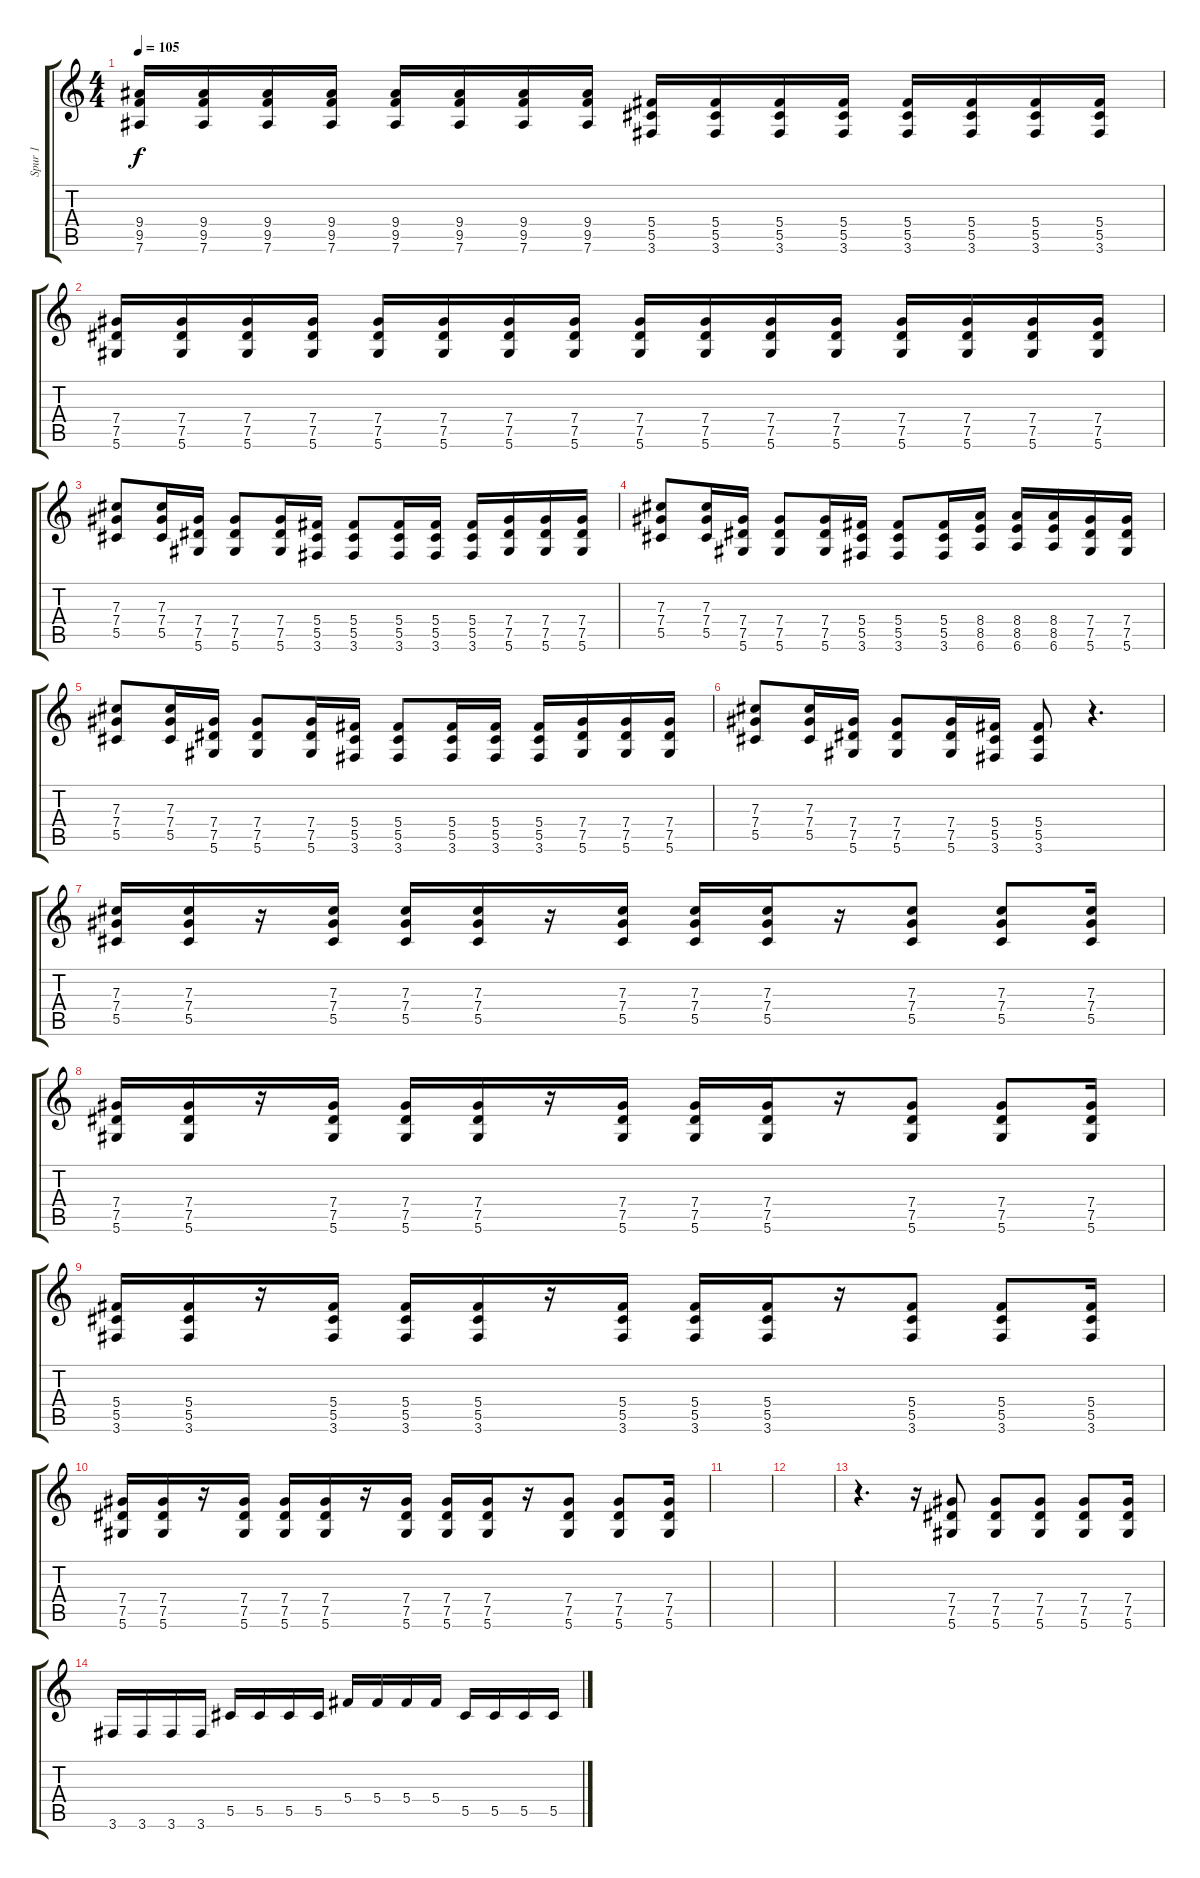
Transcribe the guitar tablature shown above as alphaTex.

\track ("Spur 1" "Spur 1") {instrument distortionguitar}
\staff {score tabs}
\tuning (Eb4 Bb3 Gb3 Db3 Ab2 Eb2) {hide}
\ts (4 4)
\tempo 105
\clef g2
\ks c
(9.4 9.5 7.6).16{dy f} (9.4 9.5 7.6).16 (9.4 9.5 7.6).16 (9.4 9.5 7.6).16 (9.4 9.5 7.6).16 (9.4 9.5 7.6).16 (9.4 9.5 7.6).16 (9.4 9.5 7.6).16 (5.4 5.5 3.6).16 (5.4 5.5 3.6).16 (5.4 5.5 3.6).16 (5.4 5.5 3.6).16 (5.4 5.5 3.6).16 (5.4 5.5 3.6).16 (5.4 5.5 3.6).16 (5.4 5.5 3.6).16 |
(7.4 7.5 5.6).16{volume 8} (7.4 7.5 5.6).16 (7.4 7.5 5.6).16 (7.4 7.5 5.6).16 (7.4 7.5 5.6).16 (7.4 7.5 5.6).16 (7.4 7.5 5.6).16 (7.4 7.5 5.6).16 (7.4 7.5 5.6).16 (7.4 7.5 5.6).16 (7.4 7.5 5.6).16 (7.4 7.5 5.6).16 (7.4 7.5 5.6).16 (7.4 7.5 5.6).16 (7.4 7.5 5.6).16 (7.4 7.5 5.6).16 |
(7.3 7.4 5.5).8{volume 13} (7.3 7.4 5.5).16 (7.4 7.5 5.6).16 (7.4 7.5 5.6).8 (7.4 7.5 5.6).16 (5.4 5.5 3.6).16 (5.4 5.5 3.6).8 (5.4 5.5 3.6).16 (5.4 5.5 3.6).16 (5.4 5.5 3.6).16 (7.4 7.5 5.6).16 (7.4 7.5 5.6).16 (7.4 7.5 5.6).16 |
(7.3 7.4 5.5).8 (7.3 7.4 5.5).16 (7.4 7.5 5.6).16 (7.4 7.5 5.6).8 (7.4 7.5 5.6).16 (5.4 5.5 3.6).16 (5.4 5.5 3.6).8 (5.4 5.5 3.6).16 (8.4 8.5 6.6).16 (8.4 8.5 6.6).16 (8.4 8.5 6.6).16 (7.4 7.5 5.6).16 (7.4 7.5 5.6).16 |
(7.3 7.4 5.5).8 (7.3 7.4 5.5).16 (7.4 7.5 5.6).16 (7.4 7.5 5.6).8 (7.4 7.5 5.6).16 (5.4 5.5 3.6).16 (5.4 5.5 3.6).8 (5.4 5.5 3.6).16 (5.4 5.5 3.6).16 (5.4 5.5 3.6).16 (7.4 7.5 5.6).16 (7.4 7.5 5.6).16 (7.4 7.5 5.6).16 |
(7.3 7.4 5.5).8 (7.3 7.4 5.5).16 (7.4 7.5 5.6).16 (7.4 7.5 5.6).8 (7.4 7.5 5.6).16 (5.4 5.5 3.6).16 (5.4 5.5 3.6).8 r.4{d} |
(7.3 7.4 5.5).16 (7.3 7.4 5.5).16 r.16 (7.3 7.4 5.5).16 (7.3 7.4 5.5).16 (7.3 7.4 5.5).16 r.16 (7.3 7.4 5.5).16 (7.3 7.4 5.5).16 (7.3 7.4 5.5).16 r.16 (7.3 7.4 5.5).8 (7.3 7.4 5.5).8 (7.3 7.4 5.5).16 |
(7.4 7.5 5.6).16 (7.4 7.5 5.6).16 r.16 (7.4 7.5 5.6).16 (7.4 7.5 5.6).16 (7.4 7.5 5.6).16 r.16 (7.4 7.5 5.6).16 (7.4 7.5 5.6).16 (7.4 7.5 5.6).16 r.16 (7.4 7.5 5.6).8 (7.4 7.5 5.6).8 (7.4 7.5 5.6).16 |
(5.4 5.5 3.6).16 (5.4 5.5 3.6).16 r.16 (5.4 5.5 3.6).16 (5.4 5.5 3.6).16 (5.4 5.5 3.6).16 r.16 (5.4 5.5 3.6).16 (5.4 5.5 3.6).16 (5.4 5.5 3.6).16 r.16 (5.4 5.5 3.6).8 (5.4 5.5 3.6).8 (5.4 5.5 3.6).16 |
(7.4 7.5 5.6).16 (7.4 7.5 5.6).16 r.16 (7.4 7.5 5.6).16 (7.4 7.5 5.6).16 (7.4 7.5 5.6).16 r.16 (7.4 7.5 5.6).16 (7.4 7.5 5.6).16 (7.4 7.5 5.6).16 r.16 (7.4 7.5 5.6).8 (7.4 7.5 5.6).8 (7.4 7.5 5.6).16 |
|
|
r.4{d} r.16 (7.4 7.5 5.6).8 (7.4 7.5 5.6).8 (7.4 7.5 5.6).8 (7.4 7.5 5.6).8 (7.4 7.5 5.6).16 |
3.6.16 3.6.16 3.6.16 3.6.16 5.5.16 5.5.16 5.5.16 5.5.16 5.4.16 5.4.16 5.4.16 5.4.16 5.5.16 5.5.16 5.5.16 5.5.16
